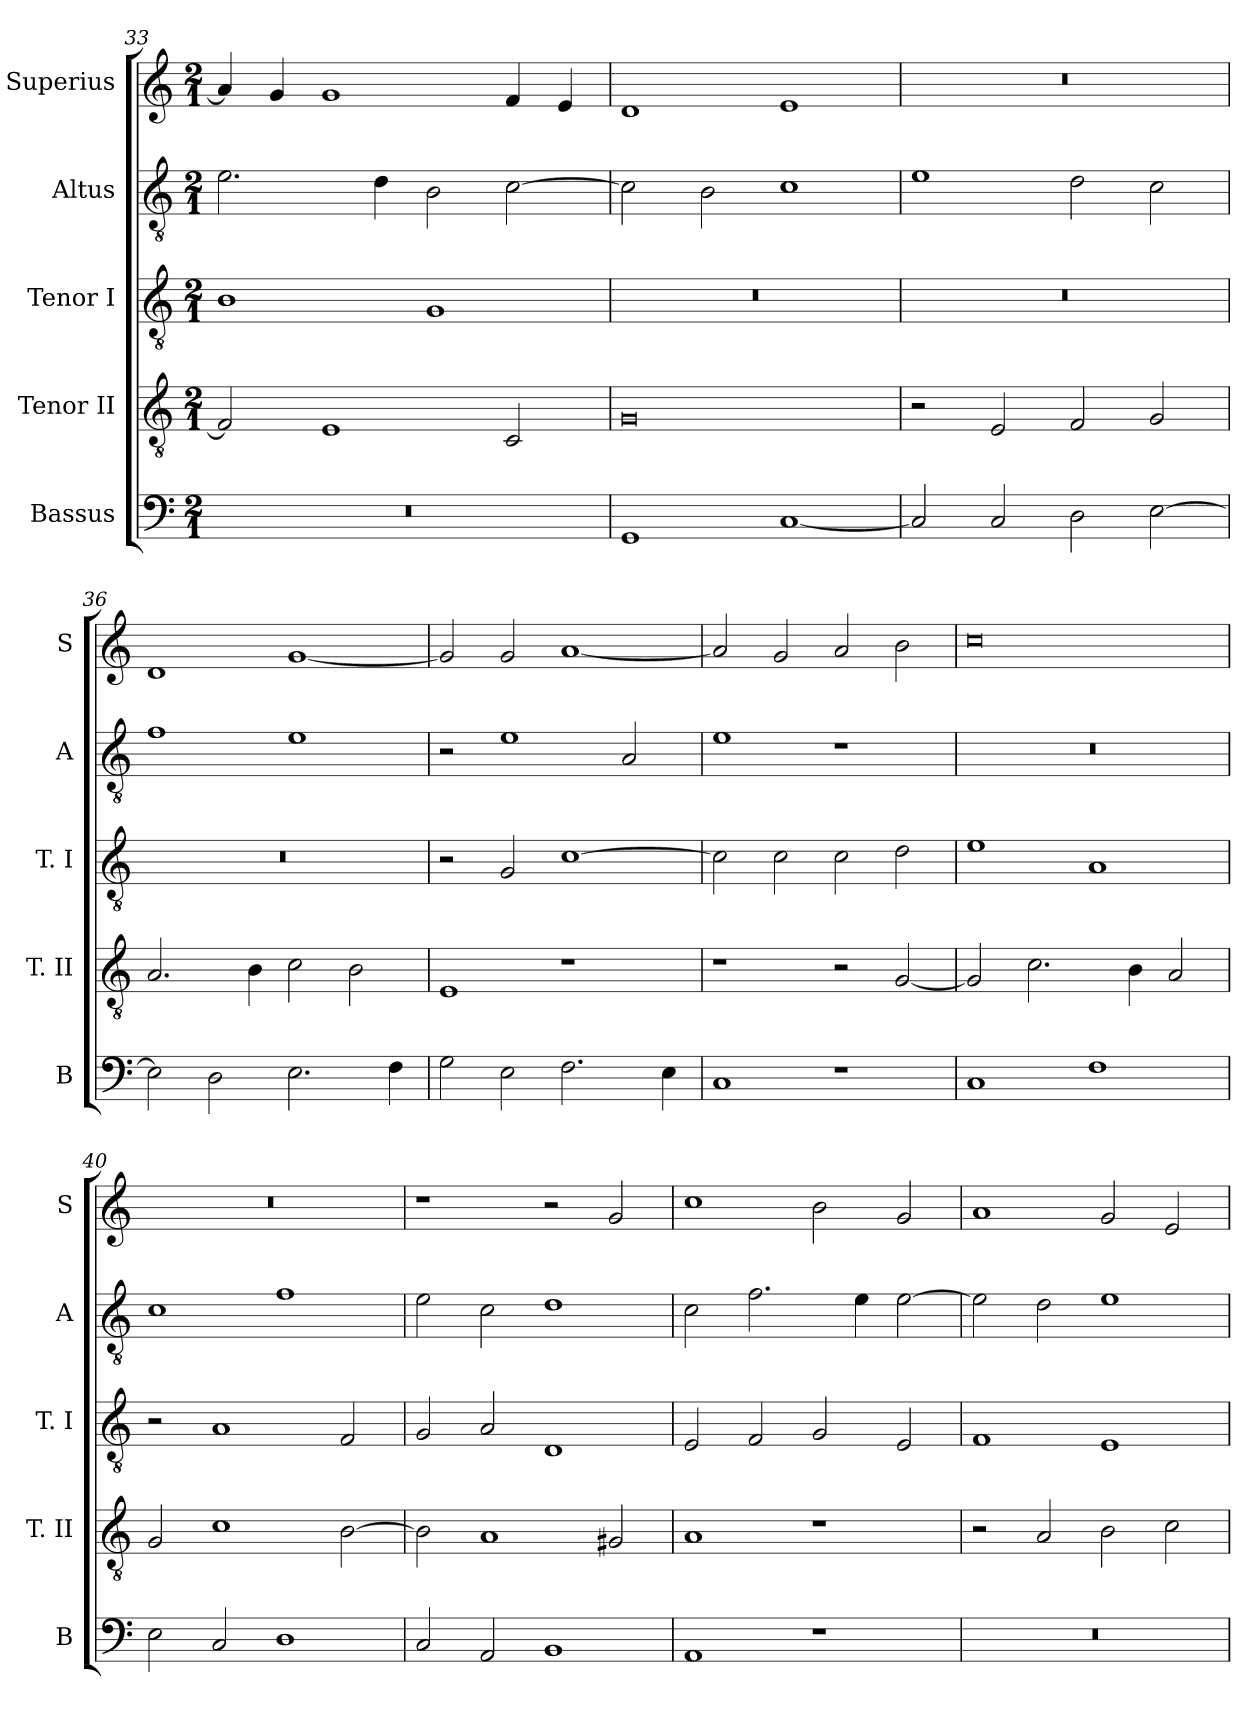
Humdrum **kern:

**kern	**kern	**kern	**kern	**kern
*part5	*part4	*part3	*part2	*part1
*staff5	*staff4	*staff3	*staff2	*staff1
*I"Bassus	*I"Tenor II	*I"Tenor I	*I"Altus	*I"Superius
*I'B	*I'T. II	*I'T. I	*I'A	*I'S
*clefF4	*clefGv2	*clefGv2	*clefGv2	*clefG2
*k[]	*k[]	*k[]	*k[]	*k[]
*C:	*C:	*C:	*C:	*C:
*M2/1	*M2/1	*M2/1	*M2/1	*M2/1
=33	=33	=33	=33	=33
0r	2F]	1B	2.e	4a]
.	.	.	.	4g
.	1E	.	.	1g
.	.	.	4d	.
.	.	1G	2B	.
.	2C	.	[2c	4f
.	.	.	.	4e
=34	=34	=34	=34	=34
1GG	0G	0r	2c]	1d
.	.	.	2B	.
[1C	.	.	1c	1e
=35	=35	=35	=35	=35
2C]	2r	0r	1e	0r
2C	2E	.	.	.
2D	2F	.	2d	.
[2E	2G	.	2c	.
=36	=36	=36	=36	=36
2E]	2.A	0r	1f	1d
2D	.	.	.	.
.	4B	.	.	.
2.E	2c	.	1e	[1g
.	2B	.	.	.
4F	.	.	.	.
=37	=37	=37	=37	=37
2G	1E	2r	2r	2g]
2E	.	2G	1e	2g
2.F	1r	[1c	.	[1a
.	.	.	2A	.
4E	.	.	.	.
=38	=38	=38	=38	=38
1C	1r	2c]	1e	2a]
.	.	2c	.	2g
1r	2r	2c	1r	2a
.	[2G	2d	.	2b
=39	=39	=39	=39	=39
1C	2G]	1e	0r	0cc
.	2.c	.	.	.
1F	.	1A	.	.
.	4B	.	.	.
.	2A	.	.	.
=40	=40	=40	=40	=40
2E	2G	2r	1c	0r
2C	1c	1A	.	.
1D	.	.	1f	.
.	[2B	2F	.	.
=41	=41	=41	=41	=41
2C	2B]	2G	2e	1r
2AA	1A	2A	2c	.
1BB	.	1D	1d	2r
.	2G#X	.	.	2g
=42	=42	=42	=42	=42
1AA	1A	2E	2c	1cc
.	.	2F	2.f	.
1r	1r	2G	.	2b
.	.	.	4e	.
.	.	2E	[2e	2g
=43	=43	=43	=43	=43
0r	2r	1F	2e]	1a
.	2A	.	2d	.
.	2B	1E	1e	2g
.	2c	.	.	2e
=	=	=	=	=
*-	*-	*-	*-	*-
